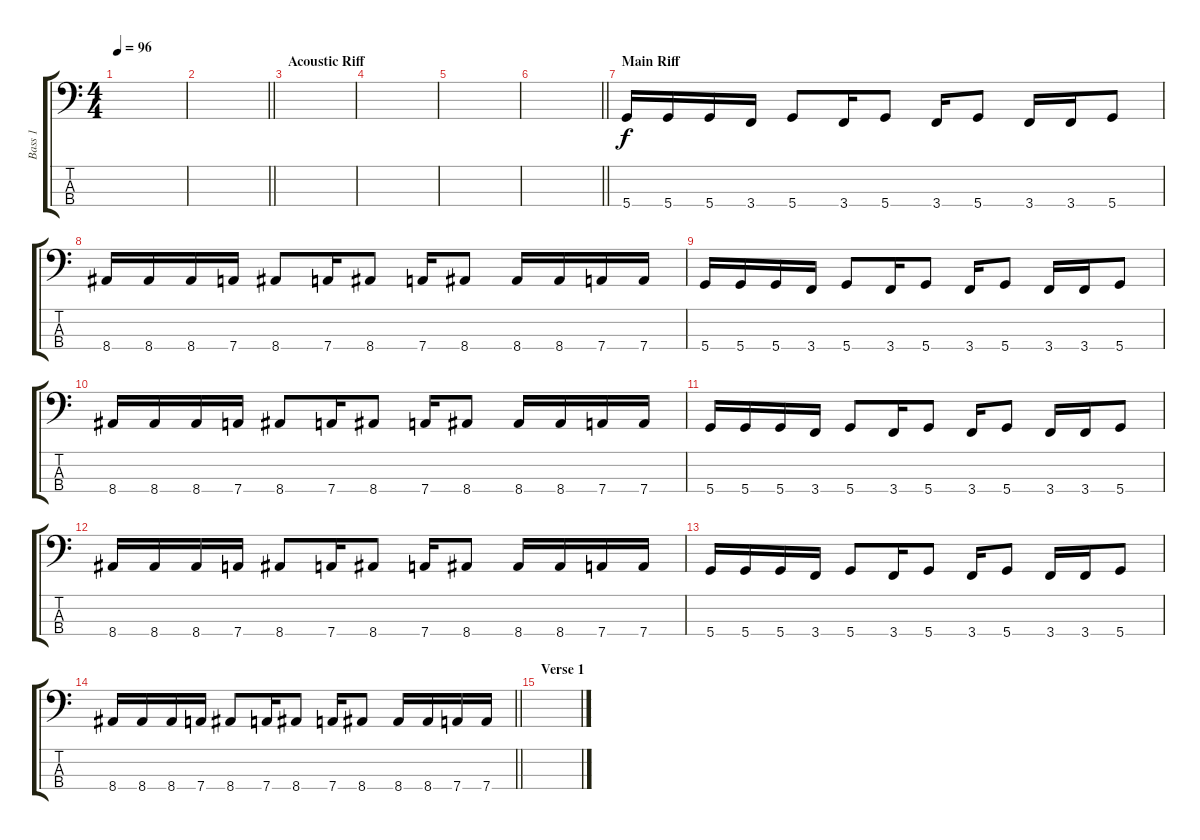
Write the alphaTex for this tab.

\track ("Bass 1" "Bass 1") {instrument distortionguitar}
\staff {score tabs}
\tuning (G2 D2 A1 D1) {hide}
\ts (4 4)
\tempo 96
\clef f4
\ks c
|
\barLineRight lightlight
|
\section ("" "Acoustic Riff")
|
|
|
\barLineRight lightlight
|
\section ("" "Main Riff")
5.4.16 5.4.16 5.4.16 3.4.16 5.4.8 3.4.16 5.4.8 3.4.16 5.4.8 3.4.16 3.4.16 5.4.8 |
8.4.16 8.4.16 8.4.16 7.4.16 8.4.8 7.4.16 8.4.8 7.4.16 8.4.8 8.4.16 8.4.16 7.4.16 7.4.16 |
5.4.16 5.4.16 5.4.16 3.4.16 5.4.8 3.4.16 5.4.8 3.4.16 5.4.8 3.4.16 3.4.16 5.4.8 |
8.4.16 8.4.16 8.4.16 7.4.16 8.4.8 7.4.16 8.4.8 7.4.16 8.4.8 8.4.16 8.4.16 7.4.16 7.4.16 |
5.4.16 5.4.16 5.4.16 3.4.16 5.4.8 3.4.16 5.4.8 3.4.16 5.4.8 3.4.16 3.4.16 5.4.8 |
8.4.16 8.4.16 8.4.16 7.4.16 8.4.8 7.4.16 8.4.8 7.4.16 8.4.8 8.4.16 8.4.16 7.4.16 7.4.16 |
5.4.16 5.4.16 5.4.16 3.4.16 5.4.8 3.4.16 5.4.8 3.4.16 5.4.8 3.4.16 3.4.16 5.4.8 |
\barLineRight lightlight
8.4.16 8.4.16 8.4.16 7.4.16 8.4.8 7.4.16 8.4.8 7.4.16 8.4.8 8.4.16 8.4.16 7.4.16 7.4.16 |
\section ("" "Verse 1")
